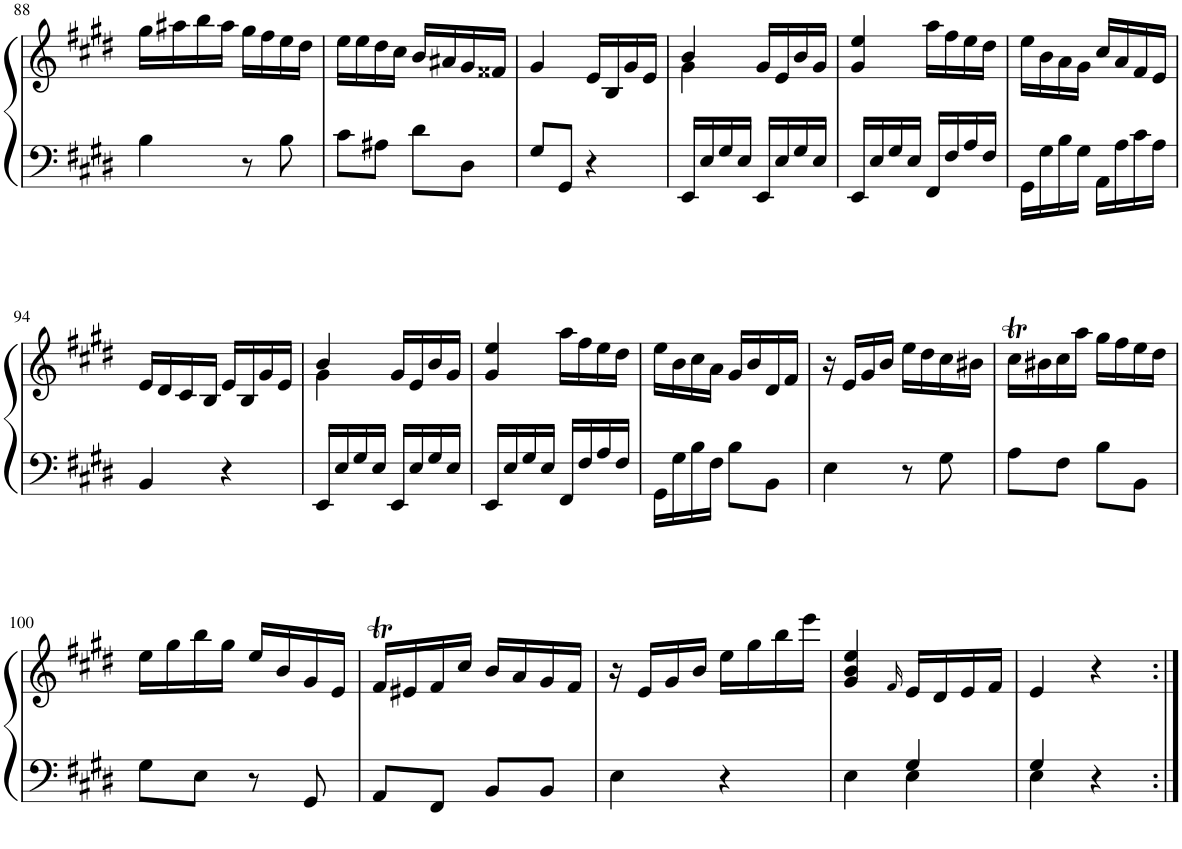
**kern	**kern
*part1	*part1
*staff2	*staff1
*I"Piano	*
*I'Pno.	*
!!LO:PB:g=z
*clefF4	*clefG2
*k[f#c#g#d#]	*k[f#c#g#d#]
*M2/4	*M2/4
=88	=88
4B\	16gg#\LL
.	16aa#X\
.	16bb\
.	16aa#\JJ
8r	16gg#\LL
.	16ff#\
8B\	16ee\
.	16dd#\JJ
=89	=89
8c#\L	16ee\LL
.	16ee\
8A#X\J	16dd#\
.	16cc#\JJ
8d#\L	16b/LL
.	16a#X/
8D#\J	16g#/
.	16f##X/JJ
=90	=90
8G#/L	4g#/
8GG#/J	.
4r	16e/LL
.	16B/
.	16g#/
.	16e/JJ
=91	=91
*	*^
16EE/LL	4b/	4g#\
16E/	.	.
16G#/	.	.
16E/JJ	.	.
16EE/LL	16g#/LL	4ryy
16E/	16e/	.
16G#/	16b/	.
16E/JJ	16g#/JJ	.
*	*v	*v
=92	=92
16EE/LL	4g#/ 4ee/
16E/	.
16G#/	.
16E/JJ	.
16FF#/LL	16aa\LL
16F#/	16ff#\
16A/	16ee\
16F#/JJ	16dd#\JJ
=93	=93
16GG#\LL	16ee\LL
16G#\	16b\
16B\	16a\
16G#\JJ	16g#\JJ
16AA\LL	16cc#/LL
16A\	16a/
16c#\	16f#/
16A\JJ	16e/JJ
!!LO:LB:g=z
=94	=94
4BB/	16e/LL
.	16d#/
.	16c#/
.	16B/JJ
4r	16e/LL
.	16B/
.	16g#/
.	16e/JJ
=95	=95
*	*^
16EE/LL	4b/	4g#\
16E/	.	.
16G#/	.	.
16E/JJ	.	.
16EE/LL	16g#/LL	4ryy
16E/	16e/	.
16G#/	16b/	.
16E/JJ	16g#/JJ	.
*	*v	*v
=96	=96
16EE/LL	4g#/ 4ee/
16E/	.
16G#/	.
16E/JJ	.
16FF#/LL	16aa\LL
16F#/	16ff#\
16A/	16ee\
16F#/JJ	16dd#\JJ
=97	=97
16GG#\LL	16ee\LL
16G#\	16b\
16B\	16cc#\
16F#\JJ	16a\JJ
8B\L	16g#/LL
.	16b/
8BB\J	16d#/
.	16f#/JJ
=98	=98
4E\	16r
.	16e/LL
.	16g#/
.	16b/JJ
8r	16ee\LL
.	16dd#\
8G#\	16cc#\
.	16b#X\JJ
=99	=99
8A\L	16cc#T\LL
.	16b#X\
8F#\J	16cc#\
.	16aa\JJ
8B\L	16gg#\LL
.	16ff#\
8BB\J	16ee\
.	16dd#\JJ
!!LO:LB:g=z
=100	=100
8G#\L	16ee\LL
.	16gg#\
8E\J	16bb\
.	16gg#\JJ
8r	16ee/LL
.	16b/
8GG#/	16g#/
.	16e/JJ
=101	=101
8AA/L	16f#T/LL
.	16e#X/
8FF#/J	16f#/
.	16cc#/JJ
8BB/L	16b/LL
.	16a/
8BB/J	16g#/
.	16f#/JJ
=102	=102
4E\	16r
.	16e/LL
.	16g#/
.	16b/JJ
4r	16ee\LL
.	16gg#\
.	16bb\
.	16eee\JJ
=103	=103
*^	*
4E\	4ryy	4g#/ 4b/ 4ee/
.	.	16qf#/
4G#/	4E\	16e/LL
.	.	16d#/
.	.	16e/
.	.	16f#/JJ
=104	=104	=104
4G#/	4E\	4e/
4r	4ryy	4r
*v	*v	*
=:|!	=:|!
*-	*-
